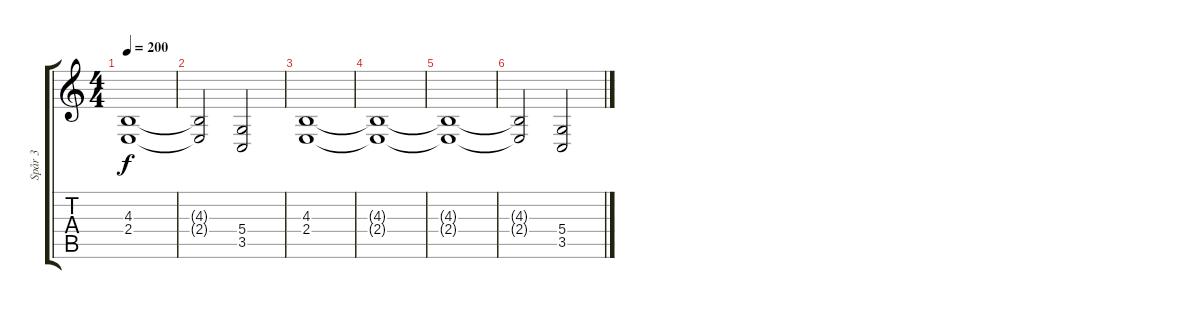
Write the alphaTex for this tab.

\track ("Spår 3" "Spår 3") {instrument choiraahs}
\staff {score tabs}
\tuning (E4 B3 G3 D3 A2 E2) {hide}
\ts (4 4)
\tempo 200
\clef g2
\ks c
(4.3{t} 2.4{t}).1{dy f} |
(4.3{t} 2.4{t}).2 (5.4 3.5).2 |
(4.3 2.4).1{volume 0} |
(4.3{t} 2.4{t}).1 |
(4.3{t} 2.4{t}).1 |
(4.3{t} 2.4{t}).2 (5.4 3.5).2
